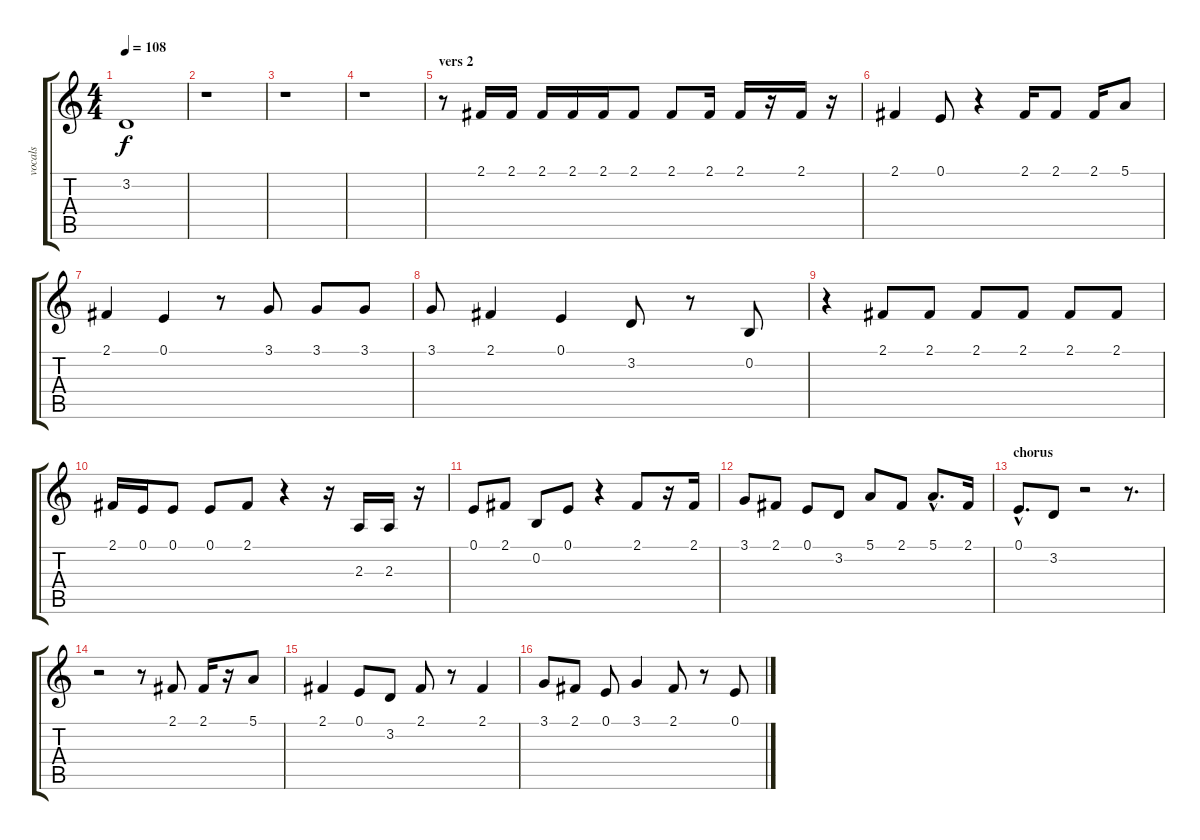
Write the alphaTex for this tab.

\track ("vocals" "vocals") {instrument frenchhorn}
\staff {score tabs}
\tuning (E4 B3 G3 D3 A2 E2) {hide}
\ts (4 4)
\tempo 108
\clef g2
\ks c
3.2{t}.1{dy f} |
r.1 |
r.1 |
r.1 |
\section ("" "vers 2")
r.8 2.1.16 2.1.16 2.1.16 2.1.16 2.1.16 2.1.8 2.1.8 2.1.16 2.1.16 r.16 2.1.16 r.16 |
2.1.4 0.1.8 r.4 2.1.16 2.1.8 2.1.16 5.1.8 |
2.1.4 0.1.4 r.8 3.1.8 3.1.8 3.1.8 |
3.1.8 2.1.4 0.1.4 3.2.8 r.8 0.2.8 |
r.4 2.1.8 2.1.8 2.1.8 2.1.8 2.1.8 2.1.8 |
2.1.16 0.1.16 0.1.8 0.1.8 2.1.8 r.4 r.16 2.3.16 2.3.16 r.16 |
0.1.8 2.1.8 0.2.8 0.1.8 r.4 2.1.8 r.16 2.1.16 |
3.1.8 2.1.8 0.1.8 3.2.8 5.1.8 2.1.8 5.1{hac}.8{d} 2.1.16 |
\section ("" "chorus")
0.1{hac}.8{d} 3.2.8 r.2 r.8{d} |
r.2 r.8 2.1.8 2.1.16 r.16 5.1.8 |
2.1.4 0.1.8 3.2.8 2.1.8 r.8 2.1.4 |
3.1.8 2.1.8 0.1.8 3.1.4 2.1.8 r.8 0.1.8
